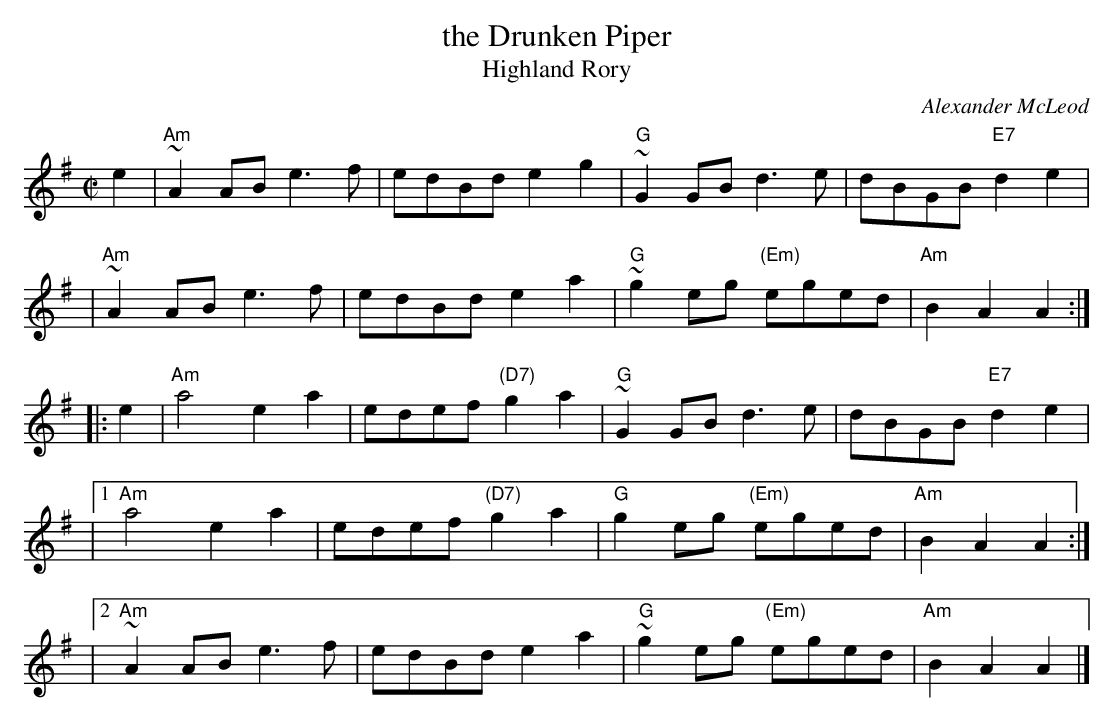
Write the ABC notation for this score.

X:1
T: the Drunken Piper
T: Highland Rory
C: Alexander McLeod
M: C|
L: 1/8
K: ADor
e2 \
| "Am"~A2AB e3f | edBd e2g2 | "G"~G2GB d3e | dBGB "E7"d2e2 |
| "Am"~A2AB e3f | edBd e2a2 | "G"~g2eg "(Em)"eged | "Am"B2A2 A2 :|
|: e2 \
|  "Am"a4 e2a2 | edef "(D7)"g2a2 | "G"~G2GB d3e | dBGB "E7"d2e2 |
|1 "Am"a4 e2a2 | edef "(D7)"g2a2 | "G"g2eg "(Em)"eged | "Am"B2A2 A2 :|
|2 "Am"~A2AB e3f | edBd e2a2 | "G"~g2eg "(Em)"eged | "Am"B2A2 A2 |]
